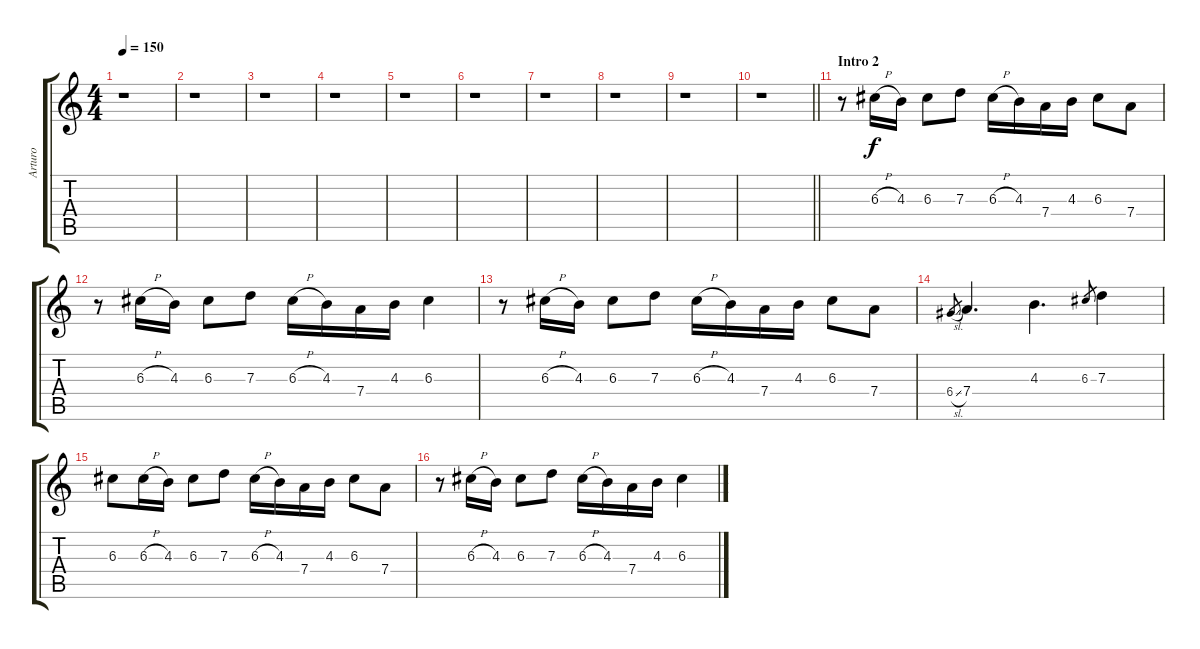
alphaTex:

\track ("Arturo" "Arturo") {instrument distortionguitar}
\staff {score tabs}
\tuning (E4 B3 G3 D3 A2 E2) {hide}
\ts (4 4)
\tempo 150
\clef g2
\ks c
r.1{dy f} |
r.1 |
r.1 |
r.1 |
r.1 |
r.1 |
r.1 |
r.1 |
r.1 |
\barLineRight lightlight
r.1 |
\section ("" "Intro 2")
r.8 6.3{h}.16 4.3.16 6.3.8 7.3.8 6.3{h}.16 4.3.16 7.4.16 4.3.16 6.3.8 7.4.8 |
r.8 6.3{h}.16 4.3.16 6.3.8 7.3.8 6.3{h}.16 4.3.16 7.4.16 4.3.16 6.3.4 |
r.8 6.3{h}.16 4.3.16 6.3.8 7.3.8 6.3{h}.16 4.3.16 7.4.16 4.3.16 6.3.8 7.4.8 |
6.4{sl}.8{gr} 7.4.4{d} 4.3.4{d} 6.3.8{gr} 7.3.4 |
6.3.8 6.3{h}.16 4.3.16 6.3.8 7.3.8 6.3{h}.16 4.3.16 7.4.16 4.3.16 6.3.8 7.4.8 |
r.8 6.3{h}.16 4.3.16 6.3.8 7.3.8 6.3{h}.16 4.3.16 7.4.16 4.3.16 6.3.4
